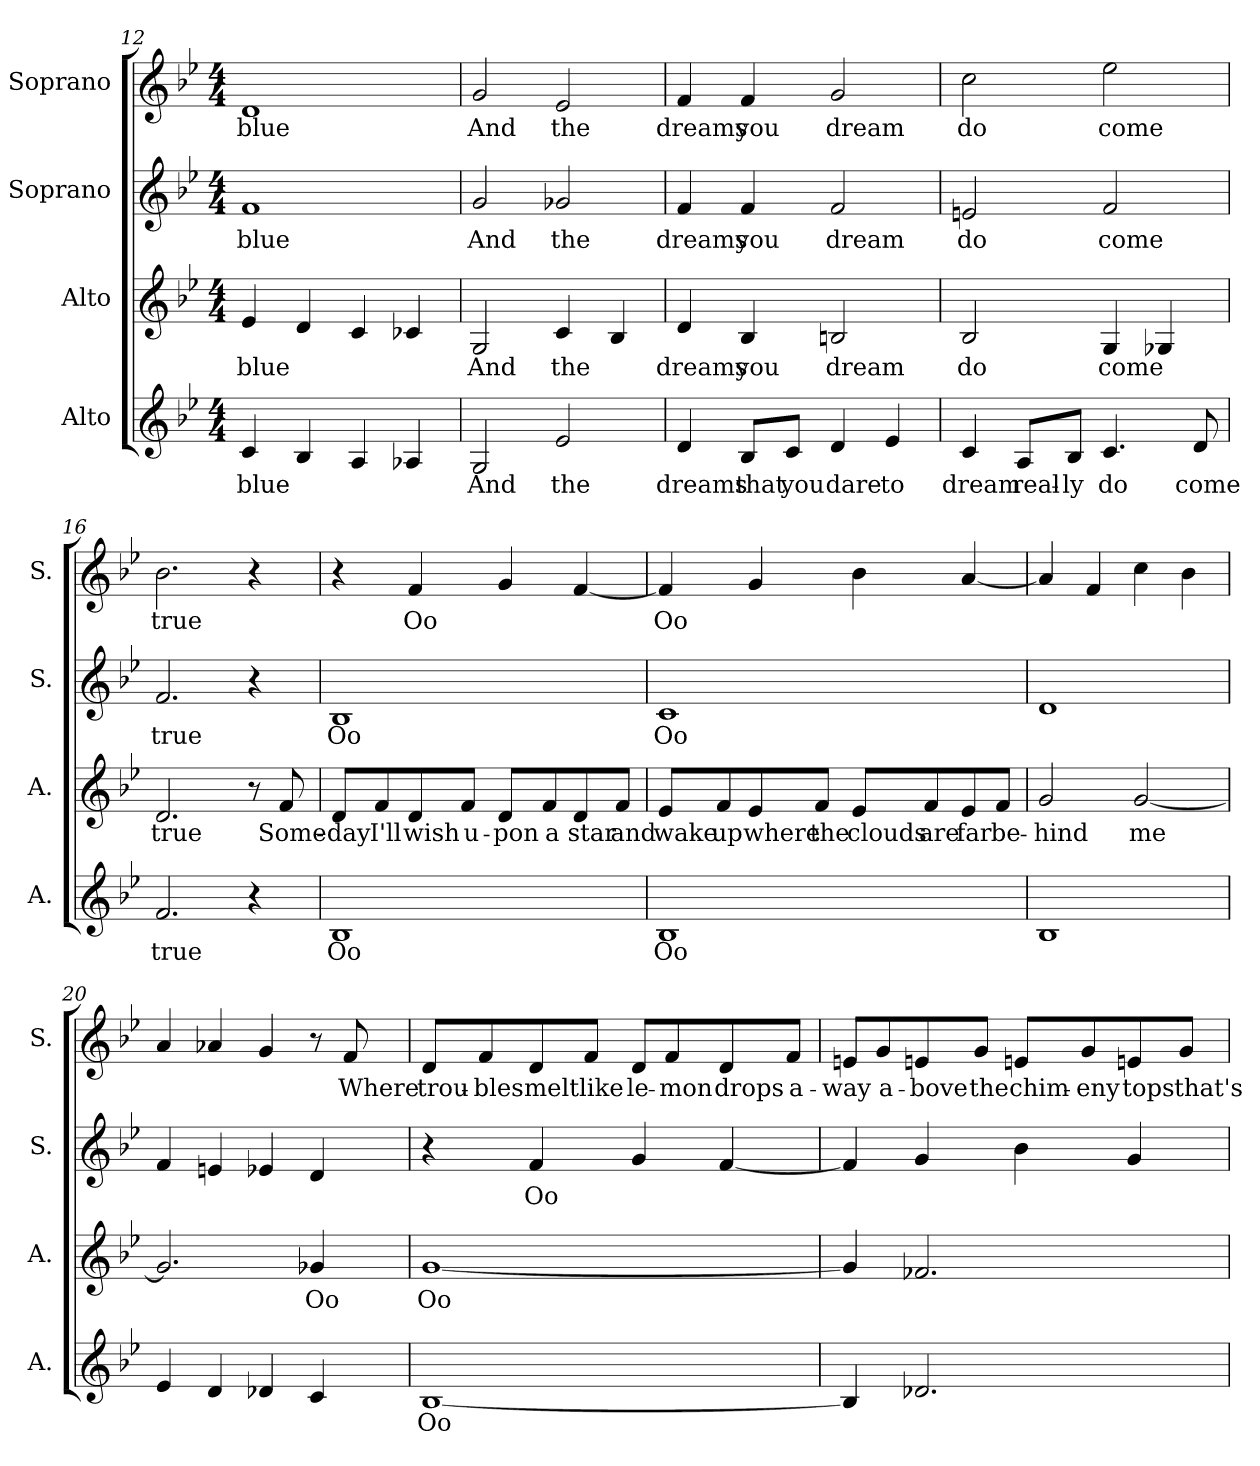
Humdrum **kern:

**kern	**text	**kern	**text	**kern	**text	**kern	**text
*part4	*part4	*part3	*part3	*part2	*part2	*part1	*part1
*staff4	*staff4	*staff3	*staff3	*staff2	*staff2	*staff1	*staff1
*I"Alto	*	*I"Alto	*	*I"Soprano	*	*I"Soprano	*
*I'A.	*	*I'A.	*	*I'S.	*	*I'S.	*
*clefG2	*	*clefG2	*	*clefG2	*	*clefG2	*
*k[b-e-]	*	*k[b-e-]	*	*k[b-e-]	*	*k[b-e-]	*
*B-:	*	*B-:	*	*B-:	*	*B-:	*
*M4/4	*	*M4/4	*	*M4/4	*	*M4/4	*
=12	=12	=12	=12	=12	=12	=12	=12
4c/	blue	4e-/	blue	1f	blue	1d	blue
4B-/	.	4d/	.	.	.	.	.
4A/	.	4c/	.	.	.	.	.
4A-X/	.	4c-X/	.	.	.	.	.
=13	=13	=13	=13	=13	=13	=13	=13
2G/	And	2G/	And	2g/	And	2g/	And
2e-/	the	4c/	the	2g-X/	the	2e-/	the
.	.	4B-/	.	.	.	.	.
!!LO:LB:g=z
=14	=14	=14	=14	=14	=14	=14	=14
4d/	dreams	4d/	dreams	4f/	dreams	4f/	dreams
8B-/L	that	4B-/	you	4f/	you	4f/	you
8c/J	you	.	.	.	.	.	.
4d/	dare	2Bn/	dream	2f/	dream	2g/	dream
4e-/	to	.	.	.	.	.	.
=15	=15	=15	=15	=15	=15	=15	=15
4c/	dream	2B-/	do	2en/	do	2cc\	do
8A/L	real-	.	.	.	.	.	.
8B-/J	-ly	.	.	.	.	.	.
4.c/	do	4G/	come	2f/	come	2ee-\	come
.	.	4G-X/	.	.	.	.	.
8d/	come	.	.	.	.	.	.
=16	=16	=16	=16	=16	=16	=16	=16
2.f/	true	2.d/	true	2.f/	true	2.b-\	true
4r	.	8r	.	4r	.	4r	.
.	.	8f/	Some-	.	.	.	.
!!LO:PB:g=z
=17	=17	=17	=17	=17	=17	=17	=17
1B-	Oo	8d/L	-day	1B-	Oo	4r	.
.	.	8f/	I'll	.	.	.	.
.	.	8d/	wish	.	.	4f/	Oo
.	.	8f/J	u-	.	.	.	.
.	.	8d/L	-pon	.	.	4g/	.
.	.	8f/	a	.	.	.	.
.	.	8d/	star	.	.	[4f/	.
.	.	8f/J	and	.	.	.	.
=18	=18	=18	=18	=18	=18	=18	=18
1B-	Oo	8e-/L	wake	1c	Oo	4f/]	Oo
.	.	8f/	up	.	.	.	.
.	.	8e-/	where	.	.	4g/	.
.	.	8f/J	the	.	.	.	.
.	.	8e-/L	clouds	.	.	4b-\	.
.	.	8f/	are	.	.	.	.
.	.	8e-/	far	.	.	[4a/	.
.	.	8f/J	be-	.	.	.	.
=19	=19	=19	=19	=19	=19	=19	=19
1B-	.	2g/	-hind	1d	.	4a/]	.
.	.	.	.	.	.	4f/	.
.	.	[2g/	me	.	.	4cc\	.
.	.	.	.	.	.	4b-\	.
!!LO:LB:g=z
=20	=20	=20	=20	=20	=20	=20	=20
4e-/	.	2.g/]	.	4f/	.	4a/	.
4d/	.	.	.	4en/	.	4a-X/	.
4d-X/	.	.	.	4e-X/	.	4g/	.
4c/	.	4g-X/	Oo	4d/	.	8r	.
.	.	.	.	.	.	8f/	Where
=21	=21	=21	=21	=21	=21	=21	=21
[1B-	Oo	[1g	Oo	4r	.	8d/L	trou-
.	.	.	.	.	.	8f/	-bles
.	.	.	.	4f/	Oo	8d/	melt
.	.	.	.	.	.	8f/J	like
.	.	.	.	4g/	.	8d/L	le-
.	.	.	.	.	.	8f/	-mon
.	.	.	.	[4f/	.	8d/	drops
.	.	.	.	.	.	8f/J	a-
!!LO:PB:g=z
=22	=22	=22	=22	=22	=22	=22	=22
4B-/]	.	4g/]	.	4f/]	.	8en/L	-way
.	.	.	.	.	.	8g/	a-
2.d-X/	.	2.f-X/	.	4g/	.	8en/	-bove
.	.	.	.	.	.	8g/J	the
.	.	.	.	4b-\	.	8en/L	chim-
.	.	.	.	.	.	8g/	-eny
.	.	.	.	4g/	.	8en/	tops
.	.	.	.	.	.	8g/J	that's
=	=	=	=	=	=	=	=
*-	*-	*-	*-	*-	*-	*-	*-
